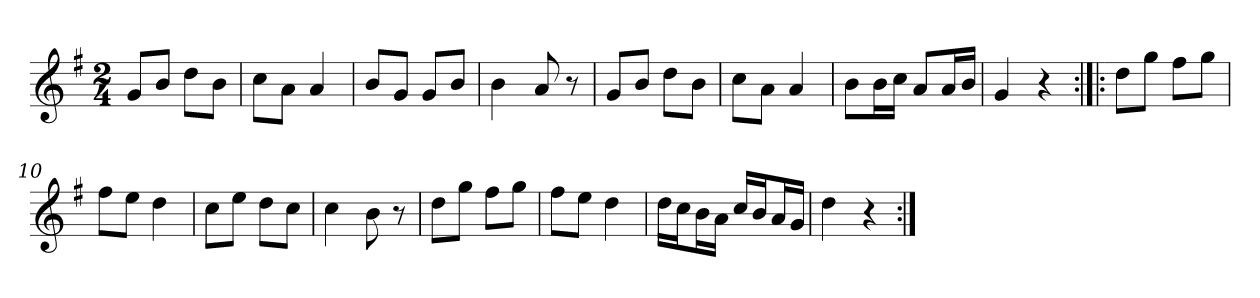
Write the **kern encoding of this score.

**kern
*part1
*staff1
*clefG2
*k[f#]
*G:
*M2/4
*MM120
=1
8g/L
8b/J
8dd\L
8b\J
=2
8cc\L
8a\J
4a
=3
8b/L
8g/J
8g/L
8b/J
=4
4b
8a
8r
=5
8g/L
8b/J
8dd\L
8b\J
=6
8cc\L
8a\J
4a
=7
8b\L
16b\L
16cc\JJ
8a/L
16a/L
16b/JJ
=8
4g
4r
=9:|!|:
8dd\L
8gg\J
8ff#\L
8gg\J
=10
8ff#\L
8ee\J
4dd
=11
8cc\L
8ee\J
8dd\L
8cc\J
=12
4cc
8b
8r
=13
8dd\L
8gg\J
8ff#\L
8gg\J
=14
8ff#\L
8ee\J
4dd
=15
16dd\LL
16cc\J
16b\L
16a\JJ
16cc/LL
16b/J
16a/L
16g/JJ
=16
4dd
4r
=:|!
*-
